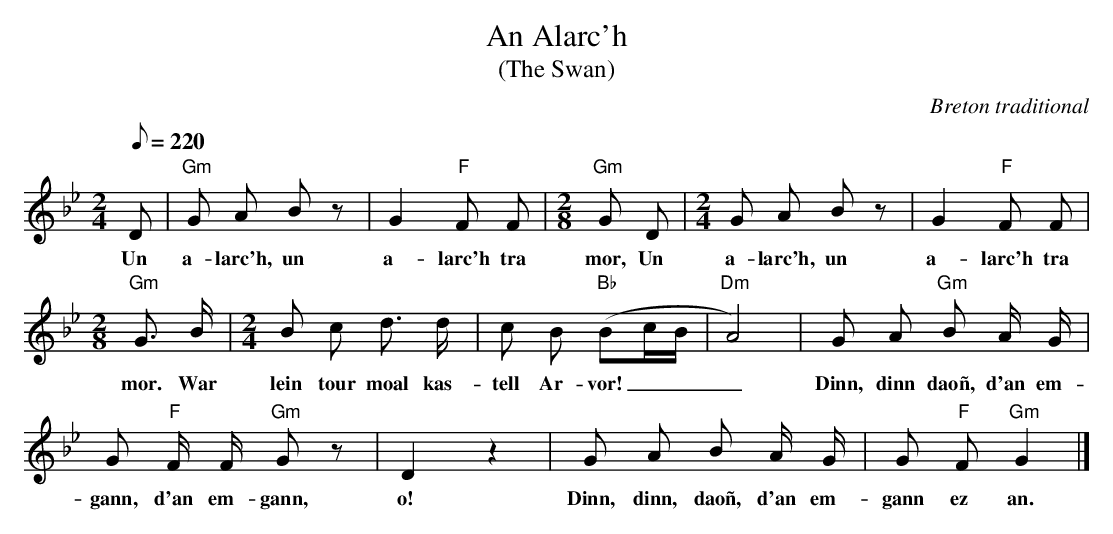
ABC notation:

X:1
T:An Alarc'h
T:(The Swan)
L:1/8
C:Breton traditional
M:2/4
Q:1/8=220
K:Gm
D|"Gm"G A B z|\
w:Un a-larc'h, un
G2 "F"F F|\
w:a-larc'h tra
[M:2/8]"Gm"G D|\
w:mor, Un
[M:2/4] G A B z|\
w:a-larc'h, un
G2 "F"F F|
w:a-larc'h tra
[M:2/8]"Gm"G> B|\
w:mor. War
[M:2/4] B c d> d|\
w:lein tour moal kas-
c B "Bb"(Bc/2B/2|\
w:tell Ar-vor!__
"Dm"A4)|\
w:_
G A "Gm"B A/2 G/2|
w:Dinn, dinn daoñ, d'an em-
G "F"F/2 F/2 "Gm"G z|\
w:gann, d'an em-gann,
D2 z2|\
w:o!
G A B A/2 G/2|\
w:Dinn, dinn, daoñ, d'an em-
G "F"F "Gm"G2|]
w:gann ez an.
